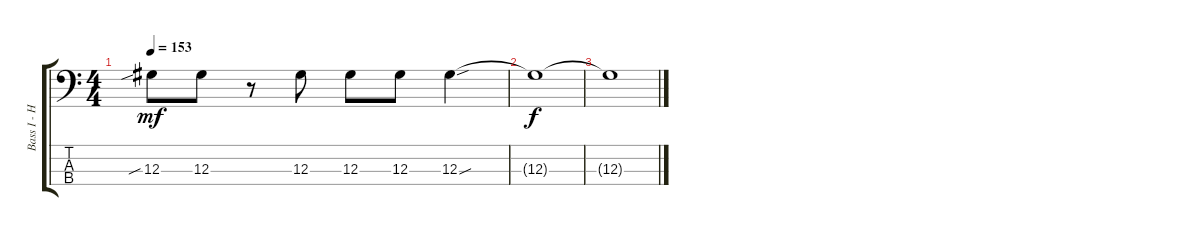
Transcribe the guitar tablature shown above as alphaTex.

\track ("Bass I - Hunter" "Bass I - H") {instrument electricbasspick}
\staff {score tabs}
\tuning (Gb2 Db2 Ab1 Eb1) {hide}
\ts (4 4)
\tempo 153
\clef f4
\ks c
12.3{sib}.8{dy mf} 12.3.8 r.8 12.3.8 12.3.8 12.3.8 12.3{sou}.4 |
12.3{t}.1{dy f} |
12.3{t}.1
